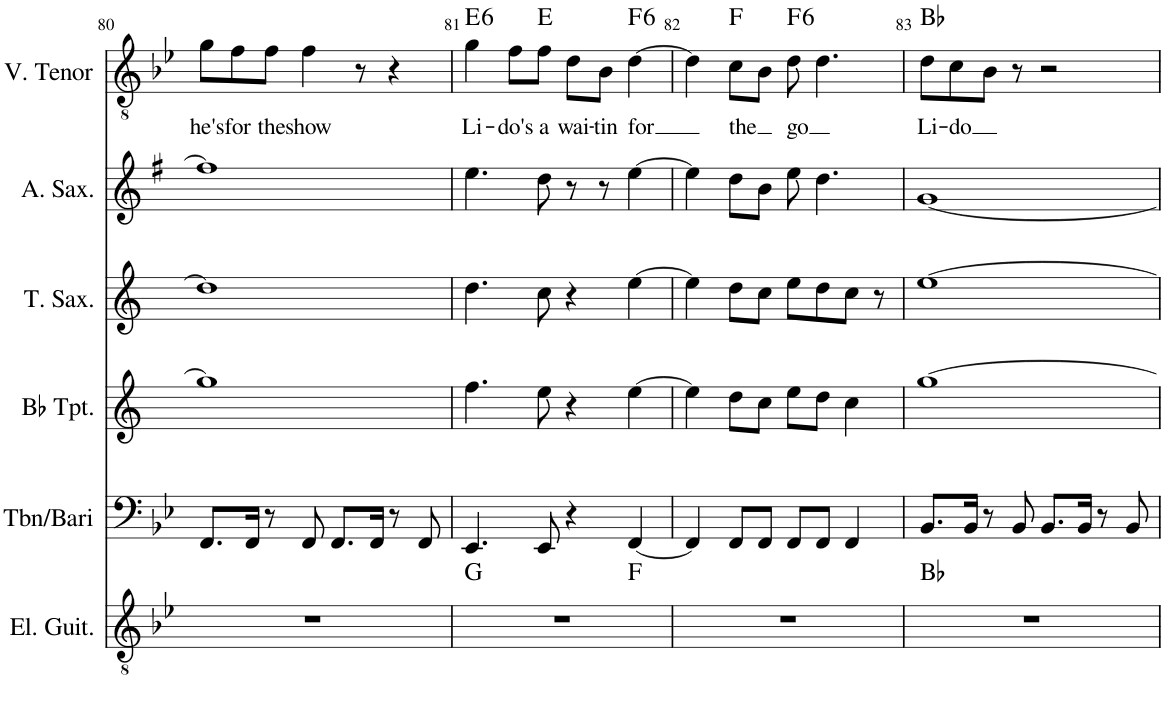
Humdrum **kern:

**kern	**harte	**kern	**kern	**kern	**kern	**kern	**text	**harte
*part6	*part6	*part5	*part4	*part3	*part2	*part1	*part1	*part1
*staff6	*	*staff5	*staff4	*staff3	*staff2	*staff1	*staff1	*
*I"Electric Guitar	*	*I"Tbn/Bari	*I"Bb Trumpet	*I"Tenor Saxophone	*I"Alto Saxophone	*I"V. Tenor	*	*
*I'El. Guit.	*	*I'Tbn/Bari	*I'Bb Tpt.	*I'T. Sax.	*I'A. Sax.	*I'V. Tenor	*	*
!!LO:PB:g=z
*clefGv2	*	*clefF4	*clefG2	*clefG2	*clefG2	*clefGv2	*	*
*	*	*	*Trd1c2	*Trd8c14	*Trd5c9	*	*	*
*k[b-e-]	*	*k[b-e-]	*k[]	*k[]	*k[f#]	*k[b-e-]	*	*
*M4/4	*	*M4/4	*M4/4	*M4/4	*M4/4	*M4/4	*	*
=80	=80	=80	=80	=80	=80	=80	=80	=80
!	!	!	!	!	!	!	!LO:LY:b	!
1r	.	8.FF/L	1gg]	1dd]	1ff#]	8g\L	he's	.
!	!	!	!	!	!	!	!LO:LY:b	!
.	.	.	.	.	.	8f\	for	.
.	.	16FF/Jk	.	.	.	.	.	.
!	!	!	!	!	!	!	!LO:LY:b	!
.	.	8r	.	.	.	8f\J	the	.
!	!	!	!	!	!	!	!LO:LY:b	!
.	.	8FF/	.	.	.	4f\	show	.
.	.	8.FF/L	.	.	.	.	.	.
.	.	.	.	.	.	8r	.	.
.	.	16FF/Jk	.	.	.	.	.	.
.	.	8r	.	.	.	4r	.	.
.	.	8FF/	.	.	.	.	.	.
=81	=81	=81	=81	=81	=81	=81	=81	=81
!	!	!	!	!	!	!	!LO:LY:b	!LO:H:kt=6
*^	*	*	*	*	*	*	*	*
1r	2.ryy	G:maj	4.EE-/	4.ff\	4.dd\	4.ee\	4g\	Li-	E:maj6
!	!	!	!	!	!	!	!	!LO:LY:b	!
.	.	.	.	.	.	.	8f\L	-do's	.
!	!	!	!	!	!	!	!	!LO:LY:b	!
.	.	.	8EE-/	8ee\	8cc\	8dd\	8f\J	a	E:maj
!	!	!	!	!	!	!	!	!LO:LY:b	!
.	.	.	4r	4r	4r	8r	8d\L	wai-	.
!	!	!	!	!	!	!	!	!LO:LY:b	!
.	.	.	.	.	.	8r	8B-\J	-tin	.
!	!	!	!	!	!	!	!	!LO:LY:b	!LO:H:kt=6
.	4ryy	F:maj	[4FF/	[4ee\	[4ee\	[4ee\	[4d\	for	F:maj6
*v	*v	*	*	*	*	*	*	*	*
=82	=82	=82	=82	=82	=82	=82	=82	=82
1r	.	4FF/]	4ee\]	4ee\]	4ee\]	4d\]	.	.
!	!	!	!	!	!	!	!LO:LY:b	!
.	.	8FF/L	8dd\L	8dd\L	8dd\L	8c\L	the	F:maj
.	.	8FF/J	8cc\J	8cc\J	8b\J	8B-\J	.	.
!	!	!	!	!	!	!	!LO:LY:b	!LO:H:kt=6
.	.	8FF/L	8ee\L	8ee\L	8ee\	8d\	go	F:maj6
.	.	8FF/J	8dd\J	8dd\	4.dd\	4.d\	.	.
.	.	4FF/	4cc\	8cc\J	.	.	.	.
.	.	.	.	8r	.	.	.	.
=83	=83	=83	=83	=83	=83	=83	=83	=83
!	!	!	!	!	!	!	!LO:LY:b	!
1r	Bb:maj	8.BB-/L	[1gg	[1ee	[1g	8d\L	Li-	Bb:maj
!	!	!	!	!	!	!	!LO:LY:b	!
.	.	.	.	.	.	8c\	-do	.
.	.	16BB-/Jk	.	.	.	.	.	.
.	.	8r	.	.	.	8B-\J	.	.
.	.	8BB-/	.	.	.	8r	.	.
.	.	8.BB-/L	.	.	.	2r	.	.
.	.	16BB-/Jk	.	.	.	.	.	.
.	.	8r	.	.	.	.	.	.
.	.	8BB-/	.	.	.	.	.	.
=	=	=	=	=	=	=	=	=
*-	*-	*-	*-	*-	*-	*-	*-	*-
